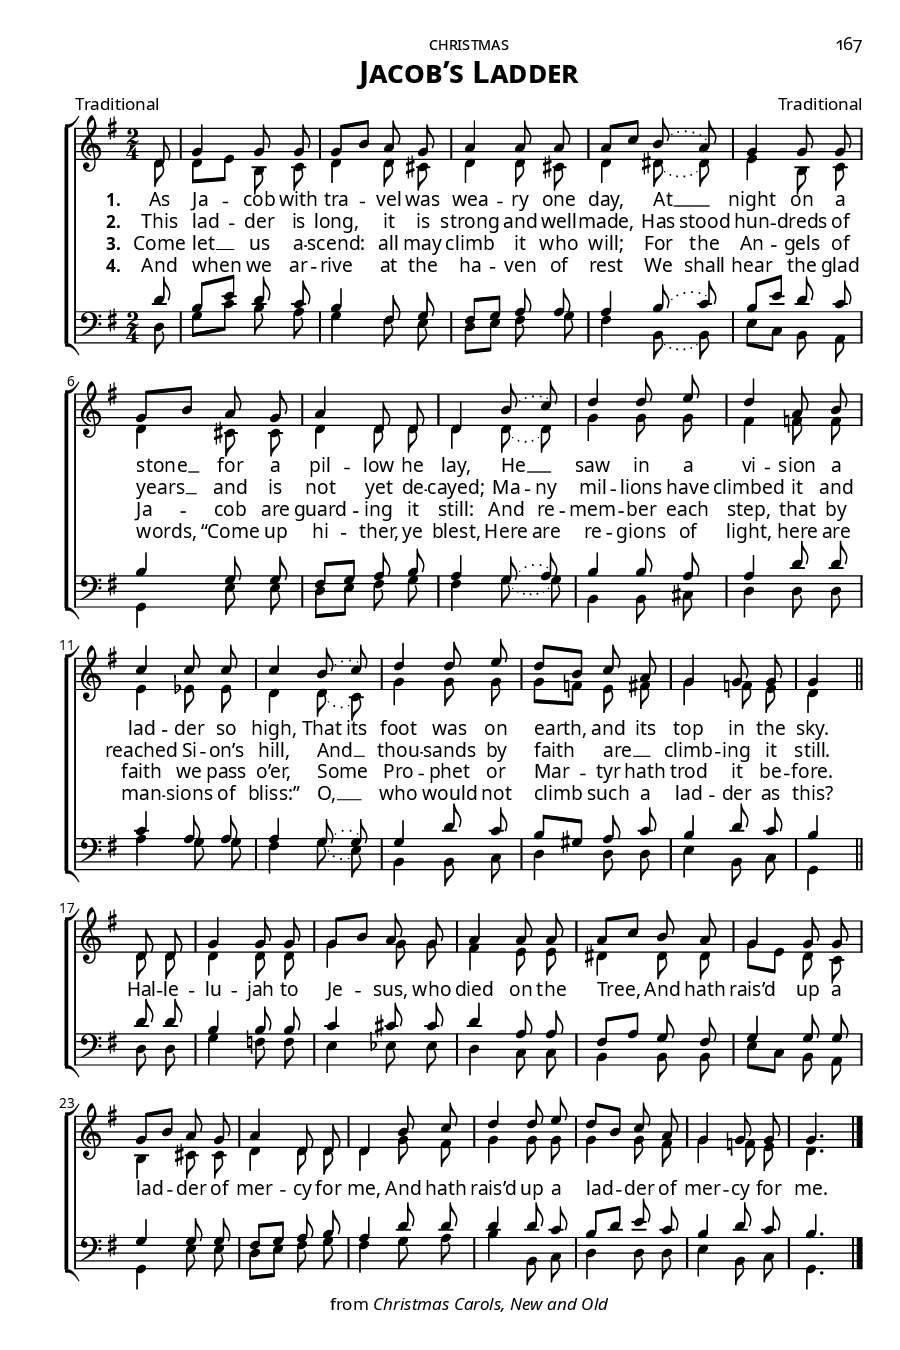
\version "2.14.2"
\include "util.ly"
\header {
  title = \markup{\override #'(font-name . "Garamond Premier Pro Semibold"){ \abs-fontsize #15 \smallCapsOldStyle"Jacob’s Ladder"}}
  poet = \markup\oldStyleNum"Traditional"
  composer = \markup\oldStyleNum"Traditional"
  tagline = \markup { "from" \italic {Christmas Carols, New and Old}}
}
\paper {
  %print-all-headers = ##f
  paper-height = 9\in
  paper-width = 6\in
  indent = 0\in
  %system-system-spacing = #'((basic-distance . 10) (padding . 0))
  system-system-spacing =
    #'((basic-distance . 0)
       (minimum-distance . 0)
       (padding . -15)
       (stretchability . 100))
  ragged-last-bottom = ##f
  ragged-bottom = ##f
  two-sided = ##t
  inner-margin = 0.5\in
  outer-margin = 0.25\in
  top-margin = 0.25\in
  bottom-margin = 0.25\in
  first-page-number = #167
  print-first-page-number = ##t
  headerLine = \markup{\override #'(font-name . "Garamond Premier Pro") \smallCapsOldStyle"christmas"}
  oddHeaderMarkup = \markup\fill-line{
     \override #'(font-name . "Garamond Premier Pro")\abs-fontsize #8.5
     \combine 
        \fill-line{"" \on-the-fly #print-page-number-check-first
        \oldStylePageNum""
        }
        \fill-line{\headerLine}
  }
  evenHeaderMarkup = \markup {
     \override #'(font-name . "Garamond Premier Pro")\abs-fontsize #8.5
     \combine
        \on-the-fly #print-page-number-check-first
        \oldStylePageNum""
        \fill-line{\headerLine}
  }
}
#(set-global-staff-size 15) \paper{ #(define fonts (make-pango-font-tree "GoudyOlSt BT" "Garamond Premier Pro" "Garamond Premier Pro" (/ 15 20))) }
global = {
  \key g \major
  \time 2/4
  \autoBeamOff
  \slurDotted
}

sopMusic = \relative c' {
  \partial 8 d8 |
  g4 g8 g |
  g[ b] a g |
  a4 a8 a |
  a[ c] b( a) |
  
  g4 g8 g |
  g[ b] a g |
  a4 d,8 d |
  d4 b'8( c) |
  d4 d8 e |
  
  d4 a8 b |
  c4 c8 c |
  \slurDotted
  c4 b8( c) |
  d4 d8 e |
  d[ b] c a|
  
  g4 g8 g |
  \partial 4 g4 \bar "||" \break
  \partial 4 d8 d |
  g4 g8 g |
  g[ b] a g |
  a4 a8 a |
  
  a[ c] b a |
  g4 g8 g |
  g[ b] a g |
  a4 d,8 d |
  
  d4 b'8 c |
  d4 d8 e |
  d[ b] c a |
  g4 g8 g |
  \partial 4. g4. \bar "|."
}
sopWords = \lyricmode {
  
}

altoMusic = \relative c' {
  d8 |
  d[ e] b c |
  d4 d8 cis |
  d4 d8 cis |
  d4 dis8( dis) |
  
  e4 b8 c |
  d4 cis8 cis |
  d4 d8 d |
  d4 d8( d) |
  g4 g8 g |
  
  fis4 f8 f |
  e4 ees8 ees8 |
  \slurDotted
  d4 d8( c) |
  g'4 g8 g |
  g[ f] e fis |
  
  g4 f8 e |
  d4 \bar "||"
  d8 d |
  d4 d8 d |
  g4 g8 g |
  fis4 e8 e |
  
  dis4 dis8 dis |
  g[ e] d c |
  b4 cis8 cis |
  d4 d8 d |
  
  d4 g8 fis |
  g4 g8 g |
  g4 g8 fis |
  g4 f8 e |
  d4. \bar "|."
}
dropLyrics = {
  \dropLyricsXI
}
altoWords = \lyricmode {
  \dropLyrics
  \set stanza = #"1. "
  As Ja -- cob with tra -- vel was wea -- ry one
  \set associatedVoice = "sopranos"
  day,
  At __ night on a stone __ for a pil -- low he lay,
  He __ saw in a vi -- sion a lad -- der so high,
  \set ignoreMelismata = ##t
  That its foot was on \unset ignoreMelismata
  earth, and its top in the sky.
  
  Hal -- le -- lu -- jah to Je -- sus, who died on the Tree,
  And hath rais’d up a lad -- der of mer -- cy for me,
  And hath rais’d up a lad -- der of mer -- cy for me.
}
altoWordsII = \lyricmode {
  \dropLyrics
%\markup\italic
  \set stanza = #"2. "
  This lad -- der is long, it is strong and well -- 
  \set associatedVoice = "sopranos"
  made,
  \set ignoreMelismata = ##t
  Has stood hun -- dreds of years __ _ and is not yet de -- cayed;
  Ma -- ny mil -- lions have climbed it and reached Si -- on’s hill,
  And __ _ thou -- sands by faith _ are __ _ climb -- ing it still.
}
altoWordsIII = \lyricmode {
  \dropLyrics
  \set stanza = #"3. "
  Come let __ us a -- scend: all may climb it who 
  \set associatedVoice = "sopranos"
  will;
  \set ignoreMelismata = ##t
  For the An -- gels of Ja -- _ cob are guard -- ing it still:
  And re -- mem -- ber each step, that by faith we pass o’er,
  Some _ Pro -- phet or Mar -- _ tyr hath trod it be -- fore.
}
altoWordsIV = \lyricmode {
  \dropLyrics
  \set stanza = #"4. "
  And when we ar -- rive at the ha -- ven of 
  \set associatedVoice = "sopranos"
  rest
  \set ignoreMelismata = ##t
  We shall hear the glad words, _ “Come up hi -- ther, ye blest,
  Here are re -- gions of light, here are man -- sions of bliss:”
  O, __ _ who would not climb _ such a lad -- der as this?
}
altoWordsV = \lyricmode {
  \set stanza = #"5. "
  \set ignoreMelismata = ##t
}
altoWordsVI = \lyricmode {
  \set stanza = #"6. "
  \set ignoreMelismata = ##t
}
tenorMusic = \relative c' {
  d8 |
  b[ e] d c |
  b4 fis8 g |
  fis[ g] a a |
  a4 b8( c) |
  
  b[ e] d c |
  b4 g8 g |
  fis[ g] a b |
  a4 g8( a) |
  b4 b8 a |
  
  a4 d8 d |
  c4 a8 a |
  \slurDotted
  a4 g8( g) |
  g4 d'8 c |
  b[ gis] a c |
  
  b4 d8 c |
  b4 \bar "||"
  d8 d |
  b4 b8 b |
  c4 cis8 cis |
  d4 a8 a |
  
  fis[ a] g fis |
  g4 g8 g |
  g4 g8 g |
  fis[ g] a b |
  
  a4 d8 d |
  d4 d8 c |
  b[ d] e c |
  b4 d8 c |
  b4. \bar "|."
}
tenorWords = \lyricmode {

}

bassMusic = \relative c {
  d8 |
  g[ c] b a |
  g4 fis8 e |
  d[ e] fis g |
  fis4 b,8( b) |
  
  e8[ c] b a |
  g4 e'8 e |
  d[ e] fis g |
  fis4 g8( g) |
  b,4 b8 cis |
  
  d4 d8 d |
  a'4 g8 g |
  \slurDotted
  fis4 g8( e) |
  b4 b8 c |
  d4 d8 d |
  
  e4 b8 c |
  g4 \bar "||"
  d'8 d |
  g4 f8 f |
  e4 ees8 ees |
  d4 c8 c |
  
  b4 b8 b |
  e[ c] b a |
  g4 e'8 e |
  d[ e] fis g |
  
  fis4 g8 a |
  b4 b,8 c |
  d4 d8 d |
  e4 b8 c |
  g4. \bar "|."
}
bassWords = \lyricmode {

}

pianoRH = \relative c' {
  
}
pianoLH = \relative c' {
  
}

\score {
  <<
   \new ChoirStaff <<
%    \new Lyrics = sopranos \with { \override VerticalAxisGroup #'nonstaff-relatedstaff-spacing = #'((basic-distance . 1)) }
    \new Staff = women <<
      \new Voice = "sopranos" { \voiceOne << \global \sopMusic >> }
      \new Voice = "altos" { \voiceTwo << \global \altoMusic >> }
    >>
    \new Lyrics \with { alignAboveContext = #"women" \override VerticalAxisGroup #'nonstaff-relatedstaff-spacing = #'((basic-distance . 1))} \lyricsto "sopranos" \sopWords
     \new Lyrics = "altosVI"  \with { alignBelowContext = #"women" \override VerticalAxisGroup #'nonstaff-relatedstaff-spacing = #'((basic-distance . 1))} \lyricsto "altos" \altoWordsVI
    \new Lyrics = "altosV"  \with { alignBelowContext = #"women" \override VerticalAxisGroup #'nonstaff-relatedstaff-spacing = #'((basic-distance . 1))} \lyricsto "altos" \altoWordsV
    \new Lyrics = "altosIV"  \with { alignBelowContext = #"women" \override VerticalAxisGroup #'nonstaff-relatedstaff-spacing = #'((basic-distance . 1))} \lyricsto "altos" \altoWordsIV
    \new Lyrics = "altosIII"  \with { alignBelowContext = #"women" \override VerticalAxisGroup #'nonstaff-relatedstaff-spacing = #'((basic-distance . 1))} \lyricsto "altos" \altoWordsIII
    \new Lyrics = "altosII"  \with { alignBelowContext = #"women" \override VerticalAxisGroup #'nonstaff-relatedstaff-spacing = #'((basic-distance . 1))} \lyricsto "altos" \altoWordsII
    \new Lyrics = "altos"  \with { alignBelowContext = #"women" \override VerticalAxisGroup #'nonstaff-relatedstaff-spacing = #'((padding . -0.9))} \lyricsto "altos" \altoWords
   \new Staff = men <<
      \clef bass
      \new Voice = "tenors" { \voiceOne << \global \tenorMusic >> }
      \new Voice = "basses" { \voiceTwo << \global \bassMusic >> }
    >>
    \new Lyrics \with { alignAboveContext = #"men" \override VerticalAxisGroup #'nonstaff-relatedstaff-spacing = #'((basic-distance . 1)) } \lyricsto "tenors" \tenorWords
    \new Lyrics \with { alignBelowContext = #"men" \override VerticalAxisGroup #'nonstaff-relatedstaff-spacing = #'((basic-distance . 1)) } \lyricsto "basses" \bassWords
  >>
%    \new PianoStaff << \new Staff { \new Voice { \pianoRH } } \new Staff { \clef "bass" \pianoLH } >>
  >>
  \layout {
    \context {
      \Score
      %\override SpacingSpanner #'base-shortest-duration = #(ly:make-moment 1 8)
      %\override SpacingSpanner #'common-shortest-duration = #(ly:make-moment 1 4)
    }
    \context {
      % Remove all empty staves
      % \Staff \RemoveEmptyStaves \override VerticalAxisGroup #'remove-first = ##t
    }
  }
  \midi {
    %\tempo 4 = 90
    \set Staff.midiInstrument = "flute"
  
    \context {
      \Voice
      \remove "Dynamic_performer"
    }
  }
}
